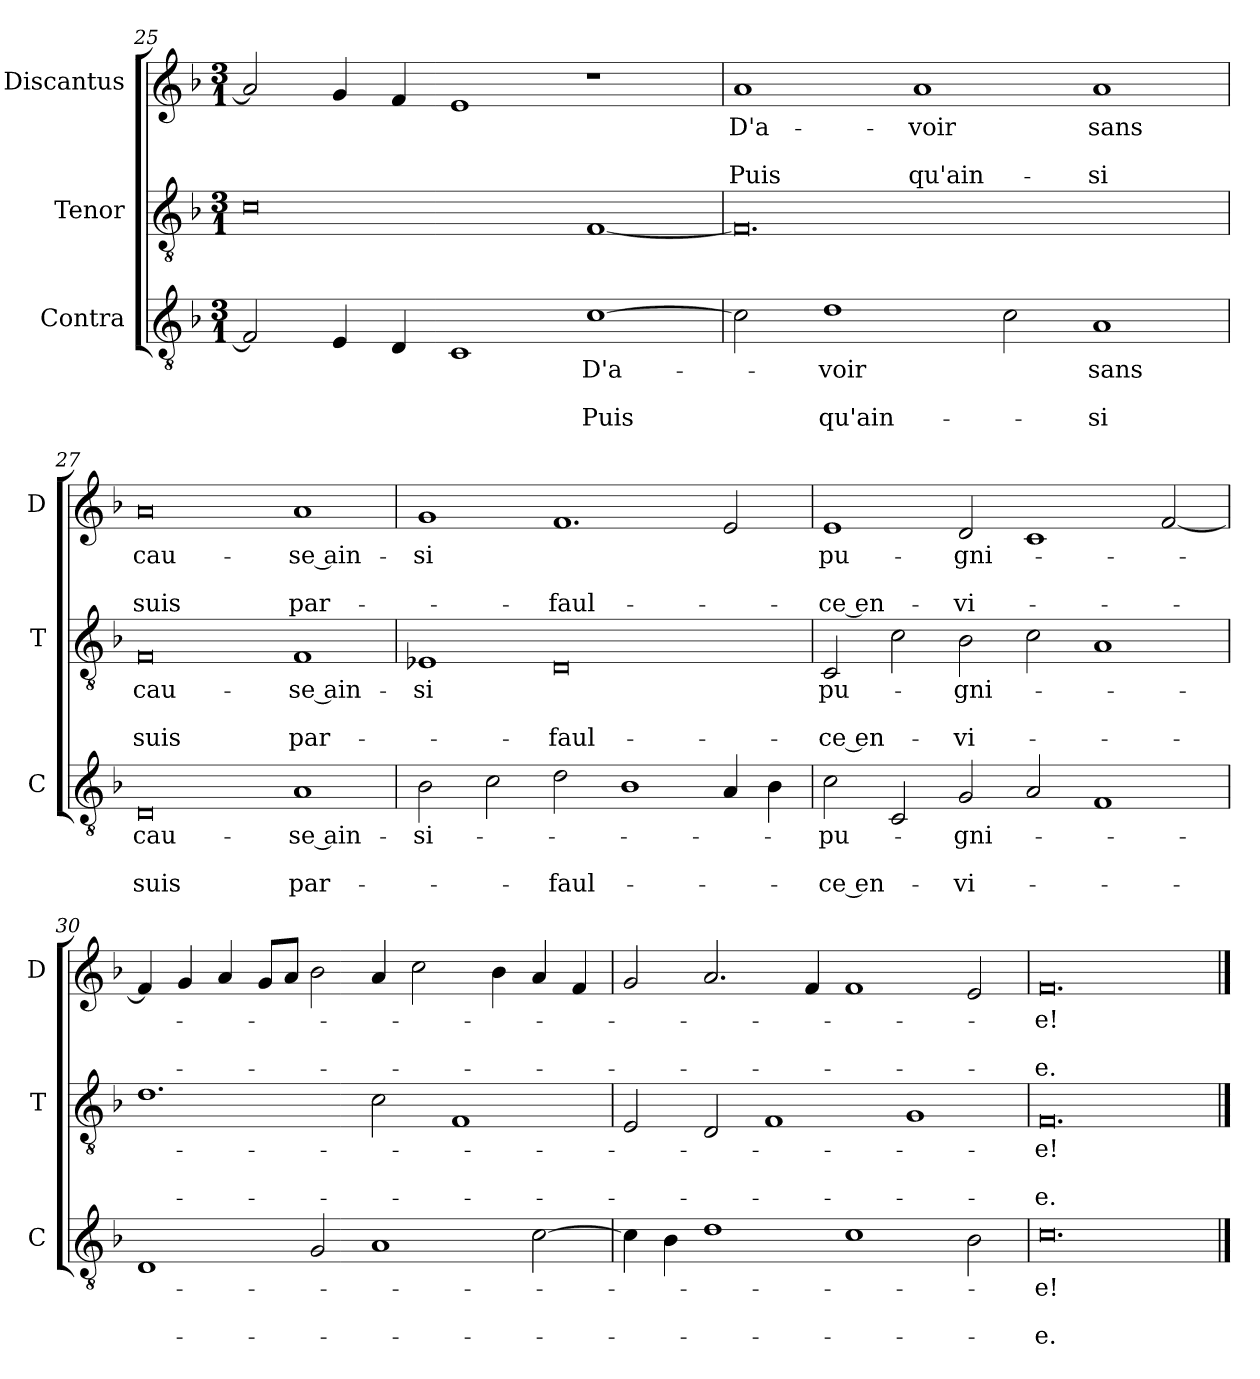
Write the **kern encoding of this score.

**kern	**text	**text	**text	**kern	**text	**text	**text	**kern	**text	**text	**text
*part3	*part3	*part3	*part3	*part2	*part2	*part2	*part2	*part1	*part1	*part1	*part1
*staff3	*staff3	*staff3	*staff3	*staff2	*staff2	*staff2	*staff2	*staff1	*staff1	*staff1	*staff1
*I"Contra	*	*	*	*I"Tenor	*	*	*	*I"Discantus	*	*	*
*I'C	*	*	*	*I'T	*	*	*	*I'D	*	*	*
*clefGv2	*	*	*	*clefGv2	*	*	*	*clefG2	*	*	*
*k[b-]	*	*	*	*k[b-]	*	*	*	*k[b-]	*	*	*
*M3/1	*	*	*	*M3/1	*	*	*	*M3/1	*	*	*
=25	=25	=25	=25	=25	=25	=25	=25	=25	=25	=25	=25
2F/]	.	.	.	0c	.	.	.	2a/]	.	.	.
4E/	.	.	.	.	.	.	.	4g/	.	.	.
4D/	.	.	.	.	.	.	.	4f/	.	.	.
1C	.	.	.	.	.	.	.	1e	.	.	.
[1c	D'a-	.	Puis	[1F	.	.	.	1r	.	.	.
=26	=26	=26	=26	=26	=26	=26	=26	=26	=26	=26	=26
2c\]	.	.	.	0.F]	.	.	.	1a	D'a-	.	Puis
1d	-voir	.	qu'ain-	.	.	.	.	.	.	.	.
.	.	.	.	.	.	.	.	1a	-voir	.	qu'ain-
2c\	.	.	.	.	.	.	.	.	.	.	.
1A	sans	.	-si	.	.	.	.	1a	sans	.	-si
=27	=27	=27	=27	=27	=27	=27	=27	=27	=27	=27	=27
0D	cau-	.	suis	0F	cau-	.	suis	0a	cau-	.	suis
1A	-se ain-	.	par-	1F	-se ain-	.	par-	1a	-se ain-	.	par-
=28	=28	=28	=28	=28	=28	=28	=28	=28	=28	=28	=28
2B-\	si-	.	.	1E-X	-si	.	.	1g	-si	.	.
2c\	.	.	.	.	.	.	.	.	.	.	.
2d\	.	.	faul-	0D	.	.	faul-	1.f	.	.	faul-
1B-	.	.	.	.	.	.	.	.	.	.	.
4A/	.	.	.	.	.	.	.	2e/	.	.	.
4B-\	.	.	.	.	.	.	.	.	.	.	.
=29	=29	=29	=29	=29	=29	=29	=29	=29	=29	=29	=29
2c\	pu-	.	-ce en-	2C/	pu-	.	-ce en-	1e	pu-	.	-ce en-
2C/	.	.	.	2c\	.	.	.	.	.	.	.
2G/	-gni-	.	-vi-	2B-\	-gni-	.	-vi-	2d/	-gni-	.	-vi-
2A/	.	.	.	2c\	.	.	.	1c	.	.	.
1F	.	.	.	1A	.	.	.	.	.	.	.
.	.	.	.	.	.	.	.	[2f/	.	.	.
=30	=30	=30	=30	=30	=30	=30	=30	=30	=30	=30	=30
1D	.	.	.	1.d	.	.	.	4f/]	.	.	.
.	.	.	.	.	.	.	.	4g/	.	.	.
.	.	.	.	.	.	.	.	4a/	.	.	.
.	.	.	.	.	.	.	.	8g/L	.	.	.
.	.	.	.	.	.	.	.	8a/J	.	.	.
2G/	.	.	.	.	.	.	.	2b-\	.	.	.
1A	.	.	.	2c\	.	.	.	4a/	.	.	.
.	.	.	.	.	.	.	.	2cc\	.	.	.
.	.	.	.	1F	.	.	.	.	.	.	.
.	.	.	.	.	.	.	.	4b-\	.	.	.
[2c\	.	.	.	.	.	.	.	4a/	.	.	.
.	.	.	.	.	.	.	.	4f/	.	.	.
=31	=31	=31	=31	=31	=31	=31	=31	=31	=31	=31	=31
4c\]	.	.	.	2E/	.	.	.	2g/	.	.	.
4B-\	.	.	.	.	.	.	.	.	.	.	.
1d	.	.	.	2D/	.	.	.	2.a/	.	.	.
.	.	.	.	1F	.	.	.	.	.	.	.
.	.	.	.	.	.	.	.	4f/	.	.	.
1c	.	.	.	.	.	.	.	1f	.	.	.
.	.	.	.	1G	.	.	.	.	.	.	.
2B-\	.	.	.	.	.	.	.	2e/	.	.	.
=32	=32	=32	=32	=32	=32	=32	=32	=32	=32	=32	=32
0.c	-e!	.	-e.	0.F	-e!	.	-e.	0.f	-e!	.	-e.
==	==	==	==	==	==	==	==	==	==	==	==
*-	*-	*-	*-	*-	*-	*-	*-	*-	*-	*-	*-
